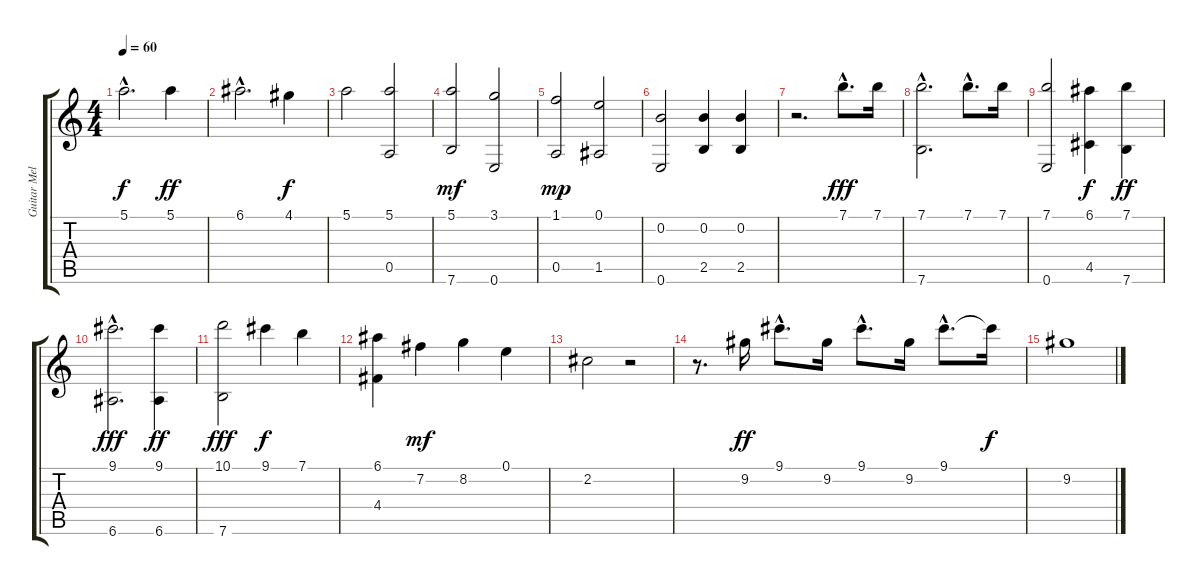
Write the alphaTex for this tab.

\track ("Guitar Melody" "Guitar Mel") {instrument acousticguitarnylon}
\staff {score tabs}
\tuning (E4 B3 G3 D3 A2 E2) {hide}
\ts (4 4)
\tempo 60
\clef g2
\ks c
5.1{hac}.2{d dy f} 5.1.4{dy ff} |
6.1{hac}.2{d} 4.1.4{dy f} |
5.1.2 (5.1 0.5).2 |
(5.1 7.6).2{dy mf} (3.1 0.6).2 |
(1.1 0.5).2{dy mp} (0.1 1.5).2 |
(0.2 0.6).2 (0.2 2.5).4 (0.2 2.5).4 |
r.2{d} 7.1{hac}.8{d dy fff} 7.1.16 |
(7.1{hac} 7.6{hac}).2{d} 7.1{hac}.8{d} 7.1.16 |
(7.1 0.6).2 (6.1 4.5).4{dy f} (7.1 7.6).4{dy ff} |
(9.1{hac} 6.6{hac}).2{d dy fff} (9.1 6.6).4{dy ff} |
(10.1 7.6).2{dy fff} 9.1.4{dy f} 7.1.4 |
(6.1 4.4).4 7.2.4{dy mf} 8.2.4 0.1.4 |
2.2.2 r.2 |
r.8{d} 9.2.16{dy ff} 9.1{hac}.8{d} 9.2.16 9.1{hac}.8{d} 9.2.16 9.1{hac}.8{d} 9.1{t}.16{dy f} |
9.2.1
